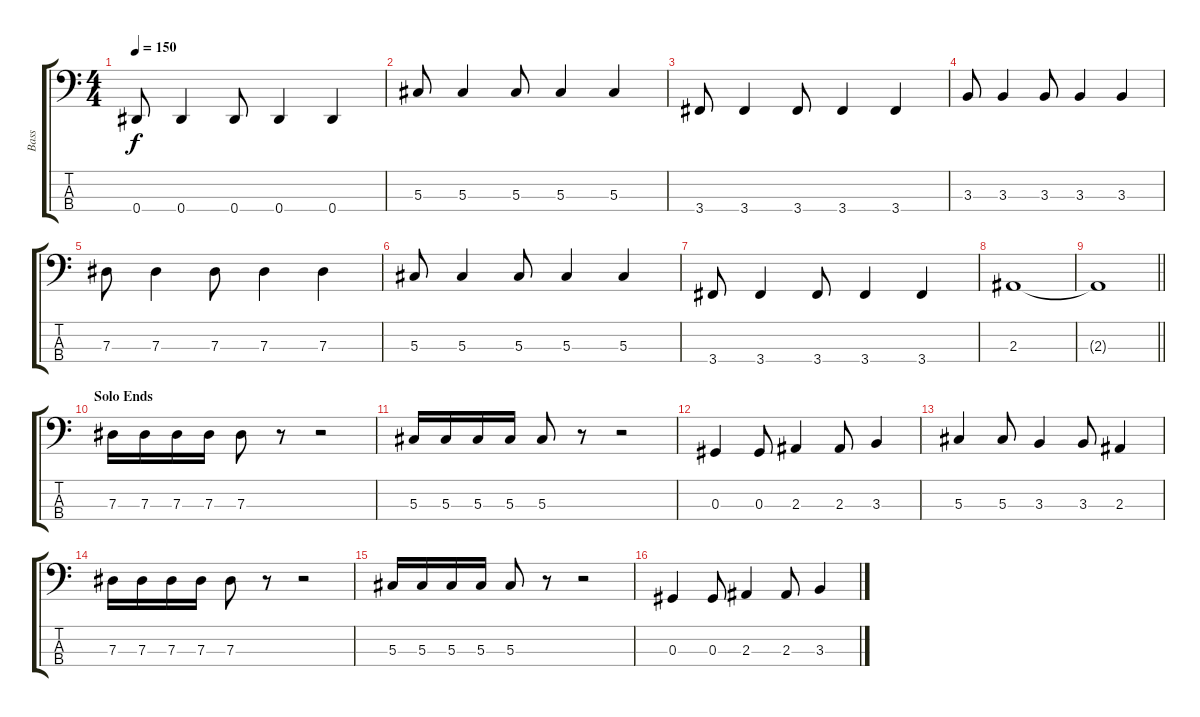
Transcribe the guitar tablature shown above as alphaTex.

\track ("Bass" "Bass") {instrument electricbassfinger}
\staff {score tabs}
\tuning (Gb2 Db2 Ab1 Eb1) {hide}
\ts (4 4)
\tempo 150
\clef f4
\ks c
0.4.8{dy f} 0.4.4 0.4.8 0.4.4 0.4.4 |
5.3.8 5.3.4 5.3.8 5.3.4 5.3.4 |
3.4.8 3.4.4 3.4.8 3.4.4 3.4.4 |
3.3.8 3.3.4 3.3.8 3.3.4 3.3.4 |
7.3.8 7.3.4 7.3.8 7.3.4 7.3.4 |
5.3.8 5.3.4 5.3.8 5.3.4 5.3.4 |
3.4.8 3.4.4 3.4.8 3.4.4 3.4.4 |
2.3.1 |
\barLineRight lightlight
2.3{t}.1 |
\section ("" "Solo Ends")
7.3.16 7.3.16 7.3.16 7.3.16 7.3.8 r.8 r.2 |
5.3.16 5.3.16 5.3.16 5.3.16 5.3.8 r.8 r.2 |
0.3.4 0.3.8 2.3.4 2.3.8 3.3.4 |
5.3.4 5.3.8 3.3.4 3.3.8 2.3.4 |
7.3.16 7.3.16 7.3.16 7.3.16 7.3.8 r.8 r.2 |
5.3.16 5.3.16 5.3.16 5.3.16 5.3.8 r.8 r.2 |
0.3.4 0.3.8 2.3.4 2.3.8 3.3.4
